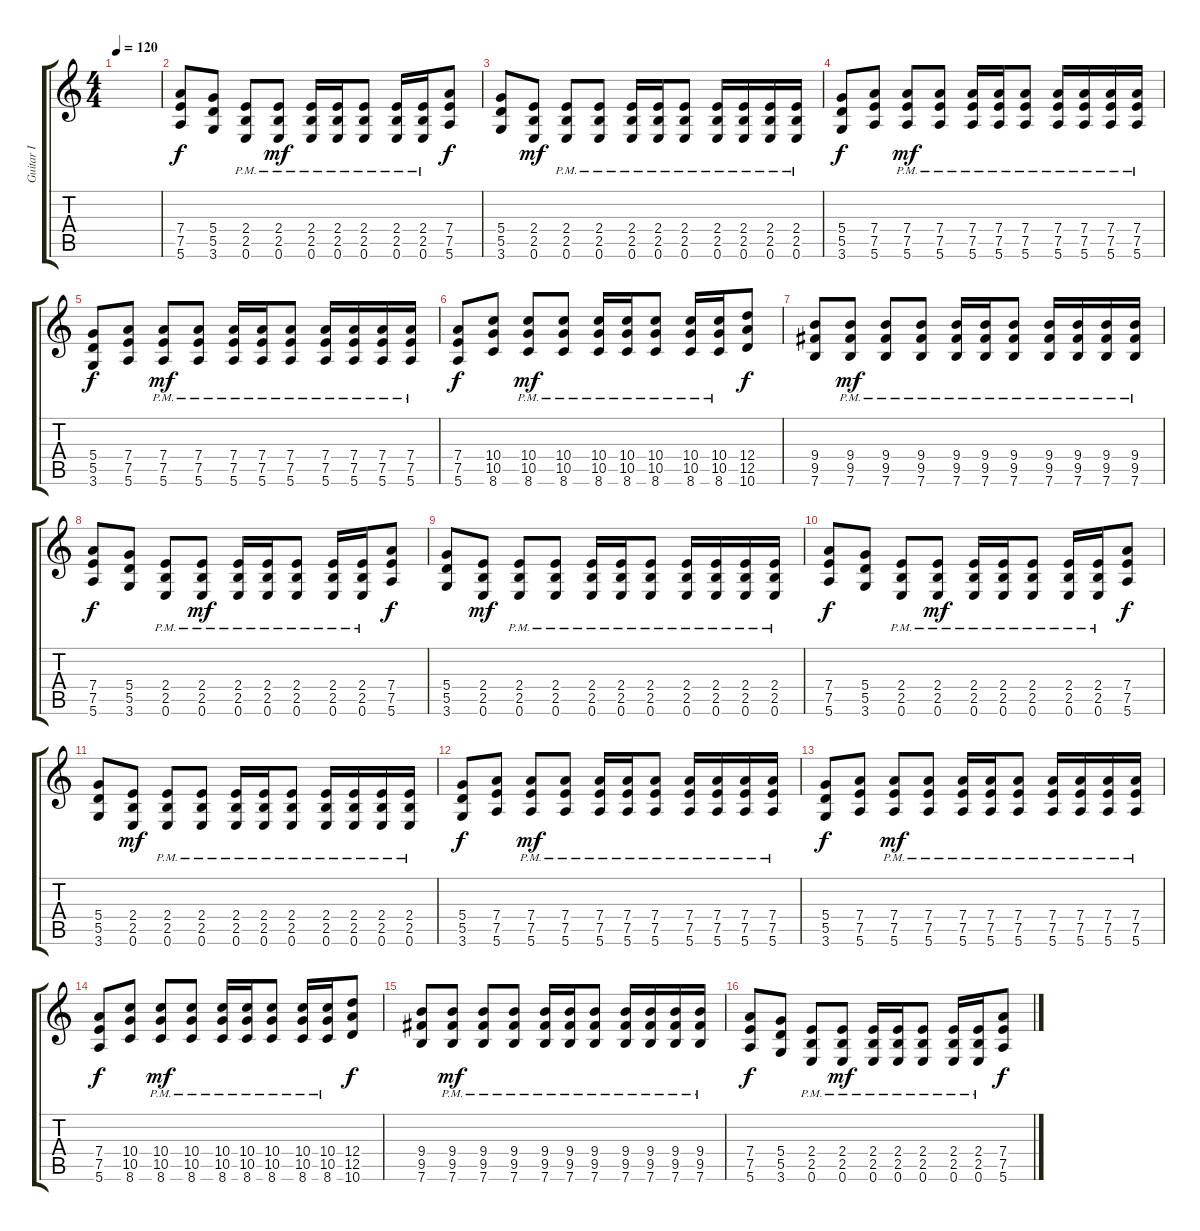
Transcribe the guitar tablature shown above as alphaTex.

\track ("Guitar I" "Guitar I") {instrument distortionguitar}
\staff {score tabs}
\tuning (E4 B3 G3 D3 A2 E2) {hide}
\ts (4 4)
\tempo 120
\clef g2
\ks c
|
(7.4 7.5 5.6).8 (5.4 5.5 3.6).8 (2.4{pm} 2.5{pm} 0.6{pm}).8 (2.4{pm} 2.5{pm} 0.6{pm}).8{dy mf} (2.4{pm} 2.5{pm} 0.6{pm}).16 (2.4{pm} 2.5{pm} 0.6{pm}).16 (2.4{pm} 2.5{pm} 0.6{pm}).8 (2.4{pm} 2.5{pm} 0.6{pm}).16 (2.4{pm} 2.5{pm} 0.6{pm}).16 (7.4 7.5 5.6).8{dy f} |
(5.4 5.5 3.6).8 (2.4 2.5 0.6).8{dy mf} (2.4{pm} 2.5{pm} 0.6{pm}).8 (2.4{pm} 2.5{pm} 0.6{pm}).8 (2.4{pm} 2.5{pm} 0.6{pm}).16 (2.4{pm} 2.5{pm} 0.6{pm}).16 (2.4{pm} 2.5{pm} 0.6{pm}).8 (2.4{pm} 2.5{pm} 0.6{pm}).16 (2.4{pm} 2.5{pm} 0.6{pm}).16 (2.4{pm} 2.5{pm} 0.6{pm}).16 (2.4{pm} 2.5{pm} 0.6{pm}).16 |
(5.4 5.5 3.6).8{dy f} (7.4 7.5 5.6).8 (7.4{pm} 7.5{pm} 5.6{pm}).8{dy mf} (7.4{pm} 7.5{pm} 5.6{pm}).8 (7.4{pm} 7.5{pm} 5.6{pm}).16 (7.4{pm} 7.5{pm} 5.6{pm}).16 (7.4{pm} 7.5{pm} 5.6{pm}).8 (7.4{pm} 7.5{pm} 5.6{pm}).16 (7.4{pm} 7.5{pm} 5.6{pm}).16 (7.4{pm} 7.5{pm} 5.6{pm}).16 (7.4{pm} 7.5{pm} 5.6{pm}).16 |
(5.4 5.5 3.6).8{dy f} (7.4 7.5 5.6).8 (7.4{pm} 7.5{pm} 5.6{pm}).8{dy mf} (7.4{pm} 7.5{pm} 5.6{pm}).8 (7.4{pm} 7.5{pm} 5.6{pm}).16 (7.4{pm} 7.5{pm} 5.6{pm}).16 (7.4{pm} 7.5{pm} 5.6{pm}).8 (7.4{pm} 7.5{pm} 5.6{pm}).16 (7.4{pm} 7.5{pm} 5.6{pm}).16 (7.4{pm} 7.5{pm} 5.6{pm}).16 (7.4{pm} 7.5{pm} 5.6{pm}).16 |
(7.4 7.5 5.6).8{dy f} (10.4 10.5 8.6).8 (10.4{pm} 10.5{pm} 8.6{pm}).8{dy mf} (10.4{pm} 10.5{pm} 8.6{pm}).8 (10.4{pm} 10.5{pm} 8.6{pm}).16 (10.4{pm} 10.5{pm} 8.6{pm}).16 (10.4{pm} 10.5{pm} 8.6{pm}).8 (10.4{pm} 10.5{pm} 8.6{pm}).16 (10.4{pm} 10.5{pm} 8.6{pm}).16 (12.4 12.5 10.6).8{dy f} |
(9.4 9.5 7.6).8 (9.4{pm} 9.5{pm} 7.6{pm}).8{dy mf} (9.4{pm} 9.5{pm} 7.6{pm}).8 (9.4{pm} 9.5{pm} 7.6{pm}).8 (9.4{pm} 9.5{pm} 7.6{pm}).16 (9.4{pm} 9.5{pm} 7.6{pm}).16 (9.4 9.5{pm} 7.6{pm}).8 (9.4{pm} 9.5{pm} 7.6{pm}).16 (9.4{pm} 9.5{pm} 7.6{pm}).16 (9.4{pm} 9.5{pm} 7.6{pm}).16 (9.4{pm} 9.5{pm} 7.6{pm}).16 |
(7.4 7.5 5.6).8{dy f} (5.4 5.5 3.6).8 (2.4{pm} 2.5{pm} 0.6{pm}).8 (2.4{pm} 2.5{pm} 0.6{pm}).8{dy mf} (2.4{pm} 2.5{pm} 0.6{pm}).16 (2.4{pm} 2.5{pm} 0.6{pm}).16 (2.4{pm} 2.5{pm} 0.6{pm}).8 (2.4{pm} 2.5{pm} 0.6{pm}).16 (2.4{pm} 2.5{pm} 0.6{pm}).16 (7.4 7.5 5.6).8{dy f} |
(5.4 5.5 3.6).8 (2.4 2.5 0.6).8{dy mf} (2.4{pm} 2.5{pm} 0.6{pm}).8 (2.4{pm} 2.5{pm} 0.6{pm}).8 (2.4{pm} 2.5{pm} 0.6{pm}).16 (2.4{pm} 2.5{pm} 0.6{pm}).16 (2.4{pm} 2.5{pm} 0.6{pm}).8 (2.4{pm} 2.5{pm} 0.6{pm}).16 (2.4{pm} 2.5{pm} 0.6{pm}).16 (2.4{pm} 2.5{pm} 0.6{pm}).16 (2.4{pm} 2.5{pm} 0.6{pm}).16 |
(7.4 7.5 5.6).8{dy f} (5.4 5.5 3.6).8 (2.4{pm} 2.5{pm} 0.6{pm}).8 (2.4{pm} 2.5{pm} 0.6{pm}).8{dy mf} (2.4{pm} 2.5{pm} 0.6{pm}).16 (2.4{pm} 2.5{pm} 0.6{pm}).16 (2.4{pm} 2.5{pm} 0.6{pm}).8 (2.4{pm} 2.5{pm} 0.6{pm}).16 (2.4{pm} 2.5{pm} 0.6{pm}).16 (7.4 7.5 5.6).8{dy f} |
(5.4 5.5 3.6).8 (2.4 2.5 0.6).8{dy mf} (2.4{pm} 2.5{pm} 0.6{pm}).8 (2.4{pm} 2.5{pm} 0.6{pm}).8 (2.4{pm} 2.5{pm} 0.6{pm}).16 (2.4{pm} 2.5{pm} 0.6{pm}).16 (2.4{pm} 2.5{pm} 0.6{pm}).8 (2.4{pm} 2.5{pm} 0.6{pm}).16 (2.4{pm} 2.5{pm} 0.6{pm}).16 (2.4{pm} 2.5{pm} 0.6{pm}).16 (2.4{pm} 2.5{pm} 0.6{pm}).16 |
(5.4 5.5 3.6).8{dy f} (7.4 7.5 5.6).8 (7.4{pm} 7.5{pm} 5.6{pm}).8{dy mf} (7.4{pm} 7.5{pm} 5.6{pm}).8 (7.4{pm} 7.5{pm} 5.6{pm}).16 (7.4{pm} 7.5{pm} 5.6{pm}).16 (7.4{pm} 7.5{pm} 5.6{pm}).8 (7.4{pm} 7.5{pm} 5.6{pm}).16 (7.4{pm} 7.5{pm} 5.6{pm}).16 (7.4{pm} 7.5{pm} 5.6{pm}).16 (7.4{pm} 7.5{pm} 5.6{pm}).16 |
(5.4 5.5 3.6).8{dy f} (7.4 7.5 5.6).8 (7.4{pm} 7.5{pm} 5.6{pm}).8{dy mf} (7.4{pm} 7.5{pm} 5.6{pm}).8 (7.4{pm} 7.5{pm} 5.6{pm}).16 (7.4{pm} 7.5{pm} 5.6{pm}).16 (7.4{pm} 7.5{pm} 5.6{pm}).8 (7.4{pm} 7.5{pm} 5.6{pm}).16 (7.4{pm} 7.5{pm} 5.6{pm}).16 (7.4{pm} 7.5{pm} 5.6{pm}).16 (7.4{pm} 7.5{pm} 5.6{pm}).16 |
(7.4 7.5 5.6).8{dy f} (10.4 10.5 8.6).8 (10.4{pm} 10.5{pm} 8.6{pm}).8{dy mf} (10.4{pm} 10.5{pm} 8.6{pm}).8 (10.4{pm} 10.5{pm} 8.6{pm}).16 (10.4{pm} 10.5{pm} 8.6{pm}).16 (10.4{pm} 10.5{pm} 8.6{pm}).8 (10.4{pm} 10.5{pm} 8.6{pm}).16 (10.4{pm} 10.5{pm} 8.6{pm}).16 (12.4 12.5 10.6).8{dy f} |
(9.4 9.5 7.6).8 (9.4{pm} 9.5{pm} 7.6{pm}).8{dy mf} (9.4{pm} 9.5{pm} 7.6{pm}).8 (9.4{pm} 9.5{pm} 7.6{pm}).8 (9.4{pm} 9.5{pm} 7.6{pm}).16 (9.4{pm} 9.5{pm} 7.6{pm}).16 (9.4 9.5{pm} 7.6{pm}).8 (9.4{pm} 9.5{pm} 7.6{pm}).16 (9.4{pm} 9.5{pm} 7.6{pm}).16 (9.4{pm} 9.5{pm} 7.6{pm}).16 (9.4{pm} 9.5{pm} 7.6{pm}).16 |
(7.4 7.5 5.6).8{dy f} (5.4 5.5 3.6).8 (2.4{pm} 2.5{pm} 0.6{pm}).8 (2.4{pm} 2.5{pm} 0.6{pm}).8{dy mf} (2.4{pm} 2.5{pm} 0.6{pm}).16 (2.4{pm} 2.5{pm} 0.6{pm}).16 (2.4{pm} 2.5{pm} 0.6{pm}).8 (2.4{pm} 2.5{pm} 0.6{pm}).16 (2.4{pm} 2.5{pm} 0.6{pm}).16 (7.4 7.5 5.6).8{dy f}
